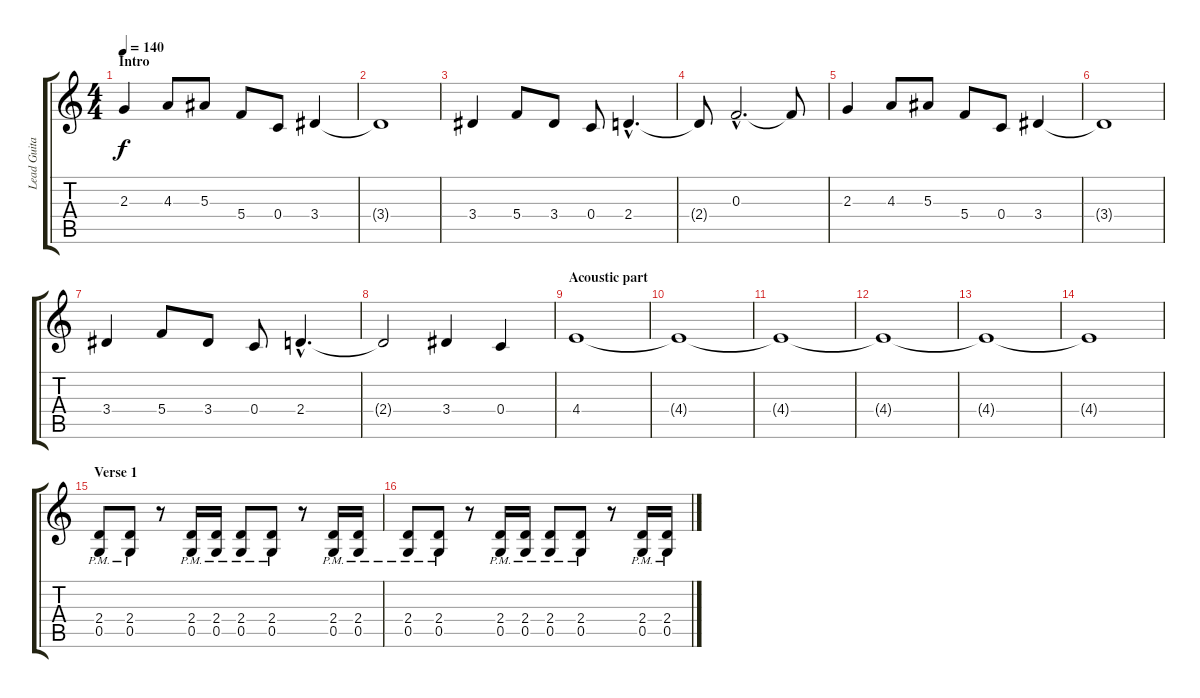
\track ("Lead Guitar" "Lead Guita") {instrument distortionguitar}
\staff {score tabs}
\tuning (D4 A3 F3 C3 G2 D2) {hide}
\ts (4 4)
\section ("" "Intro")
\tempo 140
\clef g2
\ks c
2.3.4{dy f instrument distortionguitar} 4.3.8 5.3.8 5.4.8 0.4.8 3.4.4 |
3.4{t}.1 |
3.4.4 5.4.8 3.4.8 0.4.8 2.4{hac}.4{d} |
2.4{t}.8 0.3{hac}.2{d} 0.3{t}.8 |
2.3.4 4.3.8 5.3.8 5.4.8 0.4.8 3.4.4 |
3.4{t}.1 |
3.4.4 5.4.8 3.4.8 0.4.8 2.4{hac}.4{d} |
2.4{t}.2 3.4.4 0.4.4 |
\section ("" "Acoustic part")
4.4.1{volume 8} |
4.4{t}.1 |
4.4{t}.1 |
4.4{t}.1{volume 1} |
4.4{t}.1 |
4.4{t}.1 |
\section ("" "Verse 1")
(2.4{pm} 0.5{pm}).8{volume 12} (2.4{pm} 0.5{pm}).8 r.8 (2.4{pm} 0.5{pm}).16 (2.4{pm} 0.5{pm}).16 (2.4{pm} 0.5{pm}).8 (2.4{pm} 0.5{pm}).8 r.8 (2.4{pm} 0.5{pm}).16 (2.4{pm} 0.5{pm}).16 |
(2.4{pm} 0.5{pm}).8 (2.4{pm} 0.5{pm}).8 r.8 (2.4{pm} 0.5{pm}).16 (2.4{pm} 0.5{pm}).16 (2.4{pm} 0.5{pm}).8 (2.4{pm} 0.5{pm}).8 r.8 (2.4{pm} 0.5{pm}).16 (2.4{pm} 0.5{pm}).16
